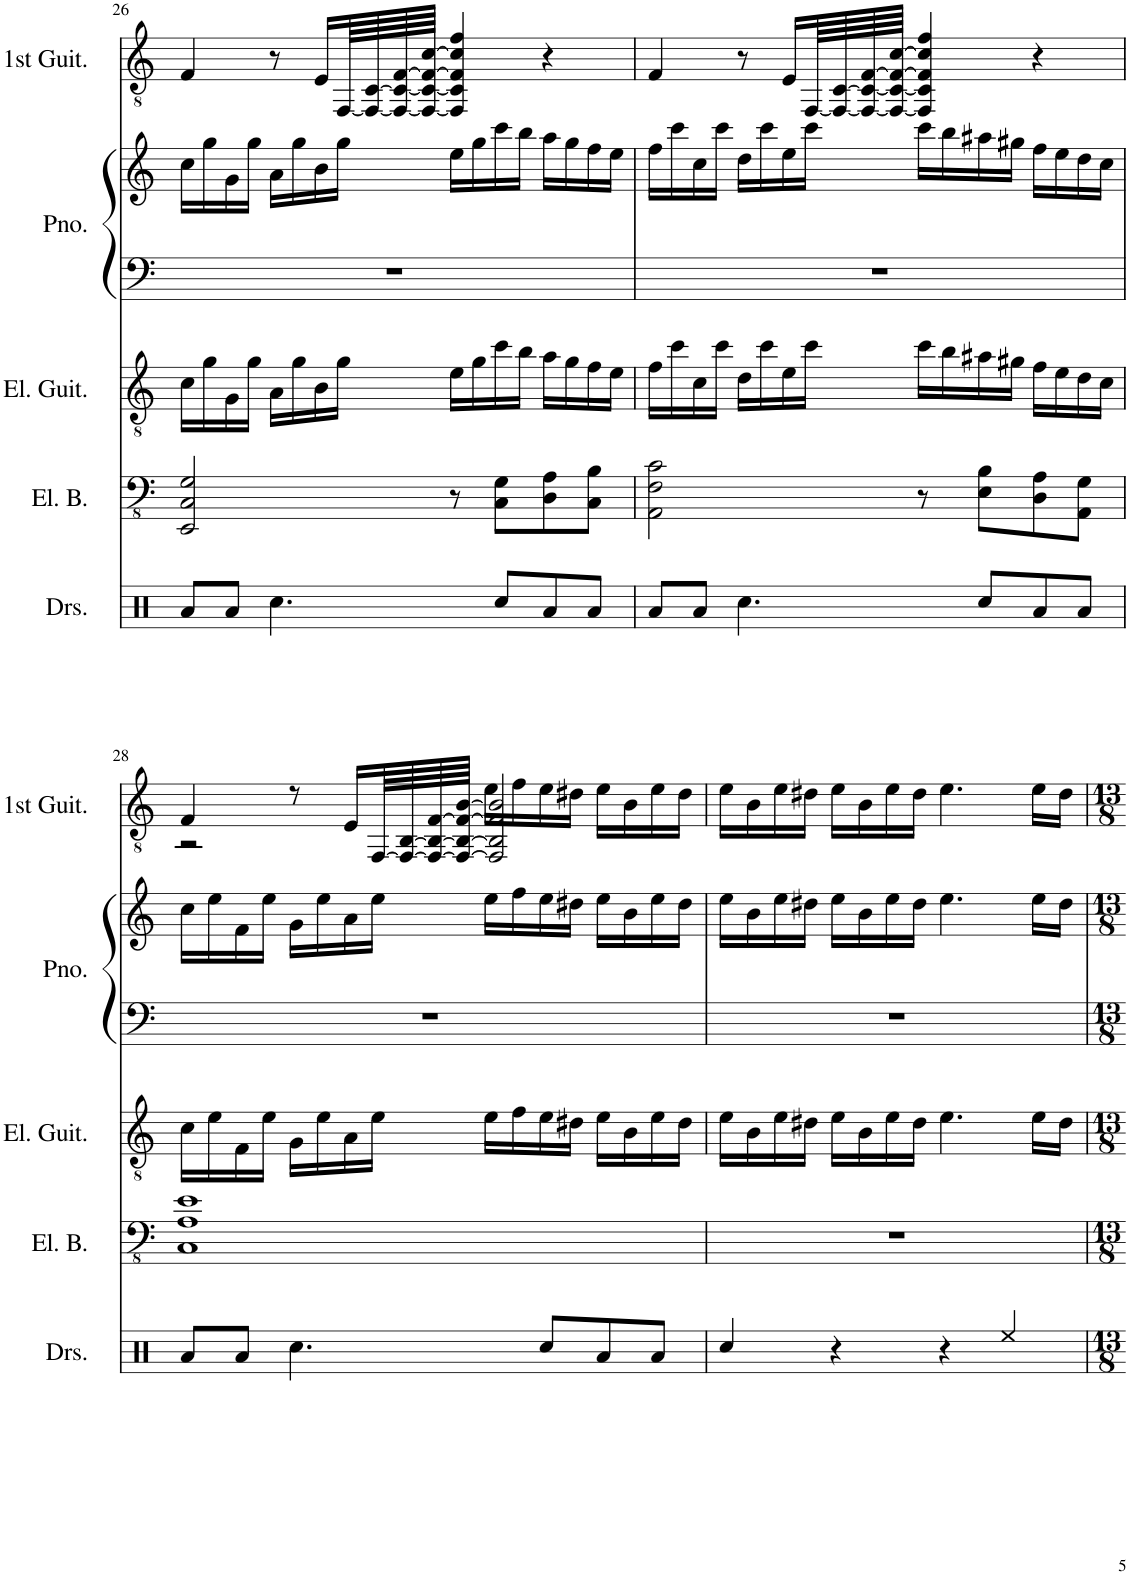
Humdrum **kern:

**kern	**kern	**kern	**kern	**kern	**kern
*part5	*part4	*part3	*part2	*part2	*part1
*staff6	*staff5	*staff4	*staff3	*staff2	*staff1
*I"Drumset	*I"Electric Bass	*I"Electric Guitar	*I"Piano	*	*I"First Guitar
*I'Drs.	*I'El. B.	*I'El. Guit.	*I'Pno.	*	*
!!LO:PB:g=z
*clefX	*clefFv4	*clefGv2	*clefF4	*clefG2	*clefGv2
*k[]	*k[]	*k[]	*k[]	*k[]	*k[]
*M4/4	*M4/4	*M4/4	*M4/4	*M4/4	*M4/4
=26	=26	=26	=26	=26	=26
8Ra/L	2EEE/ 2CC/ 2GG/	16c\LL	1r	16cc\LL	4F/
.	.	16g\	.	16gg\	.
8Ra/J	.	16G\	.	16g\	.
.	.	16g\JJ	.	16gg\JJ	.
4.Rcc\	.	16A\LL	.	16a\LL	8r
.	.	16g\	.	16gg\	.
.	.	16B\	.	16b\	16E/LL
.	.	16g\JJ	.	16gg\JJ	[64FF/LL
.	.	.	.	.	64FF/_ [64C/
.	.	.	.	.	64FF/_ 64C/_ [64F/
.	.	.	.	.	64FF/_ 64C/_ 64F/_ [64c/JJJJ
.	8r	16e\LL	.	16ee\LL	4FF/] 4C/] 4F/] 4c/] 4f/
.	.	16g\	.	16gg\	.
8Rcc/L	8CC\ 8GG\L	16cc\	.	16ccc\	.
.	.	16b\JJ	.	16bb\JJ	.
8Ra/	8DD\ 8AA\	16a\LL	.	16aa\LL	4r
.	.	16g\	.	16gg\	.
8Ra/J	8CC\ 8BB\J	16f\	.	16ff\	.
.	.	16e\JJ	.	16ee\JJ	.
=27	=27	=27	=27	=27	=27
8Ra/L	2AAA\ 2FF\ 2C\	16f\LL	1r	16ff\LL	4F/
.	.	16cc\	.	16ccc\	.
8Ra/J	.	16c\	.	16cc\	.
.	.	16cc\JJ	.	16ccc\JJ	.
4.Rcc\	.	16d\LL	.	16dd\LL	8r
.	.	16cc\	.	16ccc\	.
.	.	16e\	.	16ee\	16E/LL
.	.	16cc\JJ	.	16ccc\JJ	[64FF/LL
.	.	.	.	.	64FF/_ [64C/
.	.	.	.	.	64FF/_ 64C/_ [64F/
.	.	.	.	.	64FF/_ 64C/_ 64F/_ [64c/JJJJ
.	8r	16cc\LL	.	16ccc\LL	4FF/] 4C/] 4F/] 4c/] 4f/
.	.	16b\	.	16bb\	.
8Rcc/L	8EE\ 8BB\L	16a#X\	.	16aa#X\	.
.	.	16g#X\JJ	.	16gg#X\JJ	.
8Ra/	8DD\ 8AA\	16f\LL	.	16ff\LL	4r
.	.	16e\	.	16ee\	.
8Ra/J	8AAA\ 8GG\J	16d\	.	16dd\	.
.	.	16c\JJ	.	16cc\JJ	.
!!LO:LB:g=z
=28	=28	=28	=28	=28	=28
*	*	*	*	*	*^
8Ra/L	1CC 1AA 1E	16c\LL	1r	16cc\LL	4F/	2r
.	.	16e\	.	16ee\	.	.
8Ra/J	.	16F\	.	16f\	.	.
.	.	16e\JJ	.	16ee\JJ	.	.
4.Rcc\	.	16G\LL	.	16g\LL	8r	.
.	.	16e\	.	16ee\	.	.
.	.	16A\	.	16a\	16E/LL	.
.	.	16e\JJ	.	16ee\JJ	[64FF/LL	.
.	.	.	.	.	64FF/_ [64BB/	.
.	.	.	.	.	64FF/_ 64BB/_ [64F/	.
.	.	.	.	.	64FF/_ 64BB/_ 64F/_ [64B/JJJJ	.
.	.	16e\LL	.	16ee\LL	2FF/] 2BB/] 2F/] 2B/]	16e\LL
.	.	16f\	.	16ff\	.	16f\
8Rcc/L	.	16e\	.	16ee\	.	16e\
.	.	16d#X\JJ	.	16dd#X\JJ	.	16d#X\JJ
8Ra/	.	16e\LL	.	16ee\LL	.	16e\LL
.	.	16B\	.	16b\	.	16B\
8Ra/J	.	16e\	.	16ee\	.	16e\
.	.	16d#\JJ	.	16dd#\JJ	.	16d#\JJ
*	*	*	*	*	*v	*v
=29	=29	=29	=29	=29	=29
4Rcc/	1r	16e\LL	1r	16ee\LL	16e\LL
.	.	16B\	.	16b\	16B\
.	.	16e\	.	16ee\	16e\
.	.	16d#X\JJ	.	16dd#X\JJ	16d#X\JJ
4r	.	16e\LL	.	16ee\LL	16e\LL
.	.	16B\	.	16b\	16B\
.	.	16e\	.	16ee\	16e\
.	.	16d#\JJ	.	16dd#\JJ	16d#\JJ
4r	.	4.e\	.	4.ee\	4.e\
4Ree/	.	.	.	.	.
.	.	16e\LL	.	16ee\LL	16e\LL
.	.	16d#\JJ	.	16dd#\JJ	16d#\JJ
=	=	=	=	=	=
*-	*-	*-	*-	*-	*-
